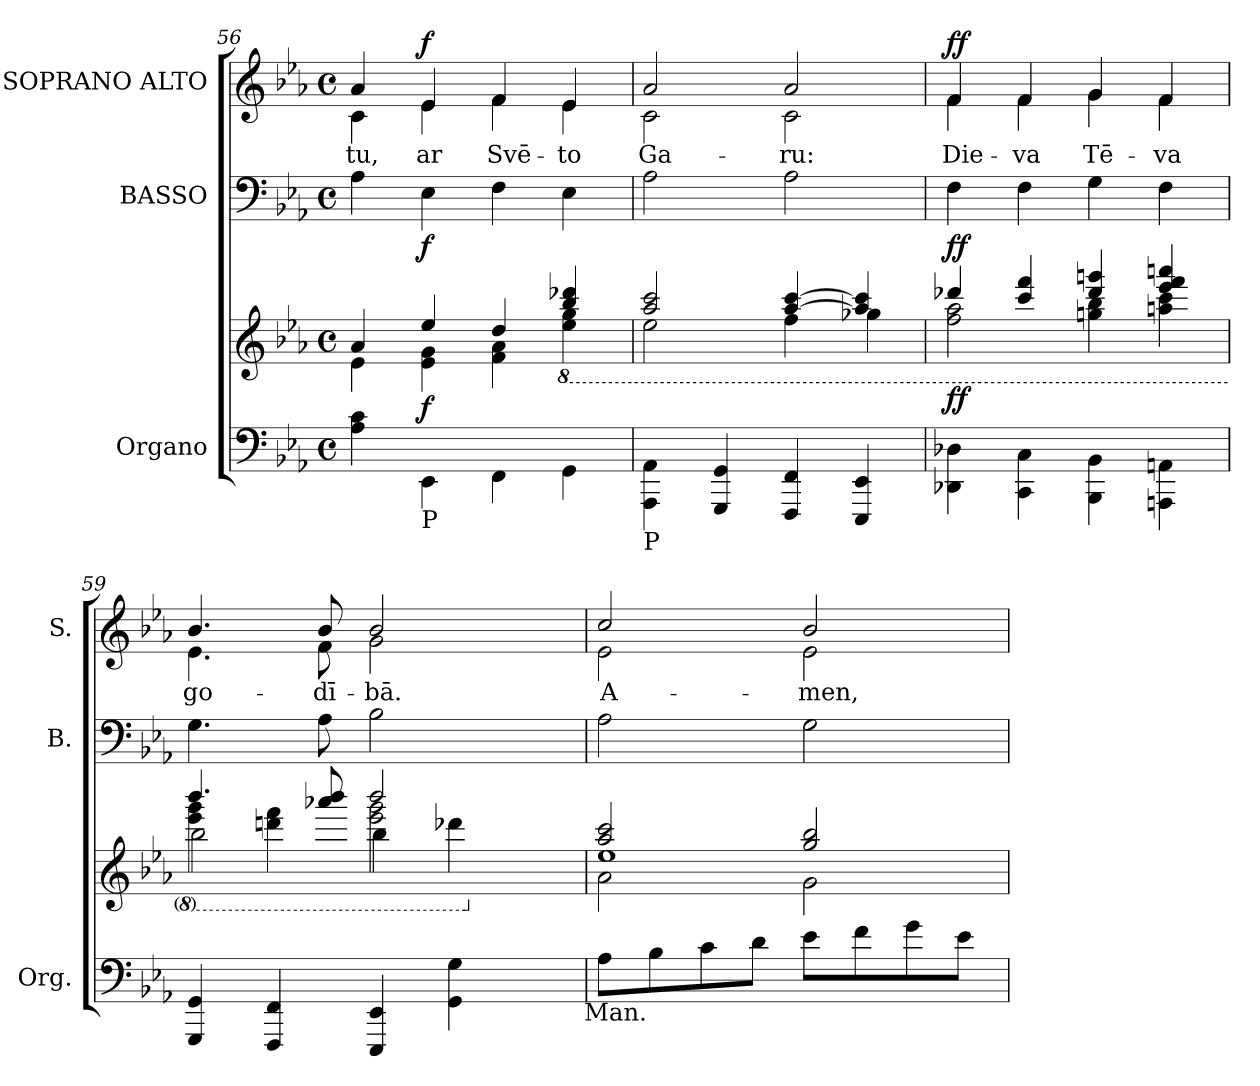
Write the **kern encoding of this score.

**kern	**kern	**dynam	**kern	**dynam	**kern	**text	**dynam
*part3	*part3	*part3	*part2	*part2	*part1	*part1	*part1
*staff4	*staff3	*staff3/4	*staff2	*staff2	*staff1	*staff1	*staff1
*I"Organo	*	*	*I"BASSO	*	*I"SOPRANO ALTO	*	*
*I'Org.	*	*	*I'B.	*	*I'S.	*	*
*clefF4	*clefG2	*	*clefF4	*	*clefG2	*	*
*k[b-e-a-]	*k[b-e-a-]	*	*k[b-e-a-]	*	*k[b-e-a-]	*	*
*E-:	*E-:	*	*E-:	*	*E-:	*	*
*M4/4	*M4/4	*	*M4/4	*	*M4/4	*	*
*met(c)	*met(c)	*	*met(c)	*	*met(c)	*	*
=56	=56	=56	=56	=56	=56	=56	=56
*	*^	*	*	*	*	*	*
!	!	!	!	!	!	!	!LO:LY:b:color=#000000	!
*	*	*	*	*	*	*^	*	*
4A-i\ 4ci	4a-i/	4e-i\	.	4A-i\	.	4a-i/	4ci\	-tu,	.
*X8ba	*	*	*	*	*	*	*	*	*
!LO:TX:b:t=P	!	!	!	!	!	!	!	!	!
!	!	!	!	!	!	!	!	!LO:LY:b:color=#000000	!
4EE-i\	4ee-i/	4e-i\ 4gi	f	4E-i\	f	4e-i/	4e-i\	ar	f
!	!	!	!	!	!	!	!	!LO:LY:b:color=#000000	!
4FFi\	4ddi/	4fi\ 4a-i	.	4Fi\	.	4fi/	4fi\	Svē-	.
*	*8ba	*	*	*	*	*	*	*	*
!	!	!	!	!	!	!	!	!LO:LY:b:color=#000000	!
4GGi\	4b-i/ 4dd-Xi	4e-i\ 4gi	.	4E-i\	.	4e-i/	4e-i\	-to	.
!!LO:LB:g=z	!!
=57	=57	=57	=57	=57	=57	=57	=57	=57	=57
*8ba	*	*	*	*	*	*	*	*	*
!LO:TX:b:t=P	!	!	!	!	!	!	!	!	!
!	!	!	!	!	!	!	!	!LO:LY:b:color=#000000	!
4AAA-i\ 4AA-i	2a-i/ 2cci	2e-i\	.	2A-i\	.	2a-i/	2ci\	Ga-	.
4GGGi/ 4GGi	.	.	.	.	.	.	.	.	.
!	!	!	!	!	!	!	!	!LO:LY:b:color=#000000	!
4FFFi/ 4FFi	[4a-i/ [4cci	4fi\	.	2A-i\	.	2a-i/	2ci\	-ru:	.
4EEE-i/ 4EE-i	4a-i/] 4cci]	4g-Xi\	.	.	.	.	.	.	.
=58	=58	=58	=58	=58	=58	=58	=58	=58	=58
!	!	!	!	!	!	!	!	!LO:LY:b:color=#000000	!
4DD-Xi\ 4D-Xi	4dd-Xi/	2fi\ 2a-i	ff	4Fi\	ff	4fi/	4fi\	Die-	ff
!	!	!	!	!	!	!	!	!LO:LY:b:color=#000000	!
4CCi\ 4Ci	4cci/ 4ffi	.	.	4Fi\	.	4fi/	4fi\	-va	.
!	!	!	!	!	!	!	!	!LO:LY:b:color=#000000	!
4BBB-i\ 4BB-i	4dd-i/ 4ggni	4gni\ 4b-i	.	4Gi\	.	4gi/	4gi\	Tē-	.
!	!	!	!	!	!	!	!	!LO:LY:b:color=#000000	!
4AAAni\ 4AAni	4ee-i/ 4ffi 4aani	4ani\ 4cci	.	4Fi\	.	4fi/	4fi\	-va	.
=59	=59	=59	=59	=59	=59	=59	=59	=59	=59
*	*	*^	*	*	*	*	*	*	*
!	!	!	!	!	!	!	!	!	!LO:LY:b:color=#000000	!
*^	*	*	*	*	*	*	*	*	*	*
4GGGi/ 4GGi	2ryy	4.bb-i/	4ee-i\ 4ggi	2b-i\	.	4.Gi\	.	4.b-i/	4.e-i\	go-	.
4FFFi/ 4FFi	.	.	4ddni\ 4ffi	.	.	.	.	.	.	.	.
!	!	!	!	!	!	!	!	!	!	!LO:LY:b:color=#000000	!
.	.	8aa-Xi/ 8bb-i	.	.	.	8A-i\	.	8b-i/	8fi\	-dī-	.
!	!	!	!	!	!	!	!	!	!	!LO:LY:b:color=#000000	!
4EEE-i/ 4EE-i	4ryy	2bb-i/	2ee-i\ 2ggi	4b-i\	.	2B-i\	.	2b-i/	2gi\	-bā.	.
4GGi\ 4Gi	8ryy	.	.	4dd-Xi\	.	.	.	.	.	.	.
.	16ryy	.	.	.	.	.	.	.	.	.	.
.	32ryy	.	.	.	.	.	.	.	.	.	.
.	64ryy	.	.	.	.	.	.	.	.	.	.
.	128...ryy	.	.	.	.	.	.	.	.	.	.
!	!LO:TX:b:t=Man.	!	!	!	!	!	!	!	!	!	!
.	1024ryy	.	.	.	.	.	.	.	.	.	.
*v	*v	*	*	*	*	*	*	*	*	*	*
=60	=60	=60	=60	=60	=60	=60	=60	=60	=60	=60
*	*X8ba	*	*	*	*	*	*	*	*	*
*^	*	*	*	*	*	*	*	*	*	*
!	!	!	!	!	!	!	!	!	!	!LO:LY:b:color=#000000	!
*v	*v	*	*	*	*	*	*	*	*	*	*
8A-i\L	2aa-i/ 2ccci	1ee-i	2a-i\	.	2A-i\	.	2cci/	2e-i\	A-	.
8B-i\	.	.	.	.	.	.	.	.	.	.
8ci\	.	.	.	.	.	.	.	.	.	.
8di\J	.	.	.	.	.	.	.	.	.	.
!	!	!	!	!	!	!	!	!	!LO:LY:b:color=#000000	!
8e-i\L	2ggi/ 2bb-i	.	2gi\	.	2Gi\	.	2b-i/	2e-i\	-men,	.
8fi\	.	.	.	.	.	.	.	.	.	.
8gi\	.	.	.	.	.	.	.	.	.	.
8e-i\J	.	.	.	.	.	.	.	.	.	.
*	*v	*v	*v	*	*	*	*v	*v	*	*
=	=	=	=	=	=	=	=
*-	*-	*-	*-	*-	*-	*-	*-
